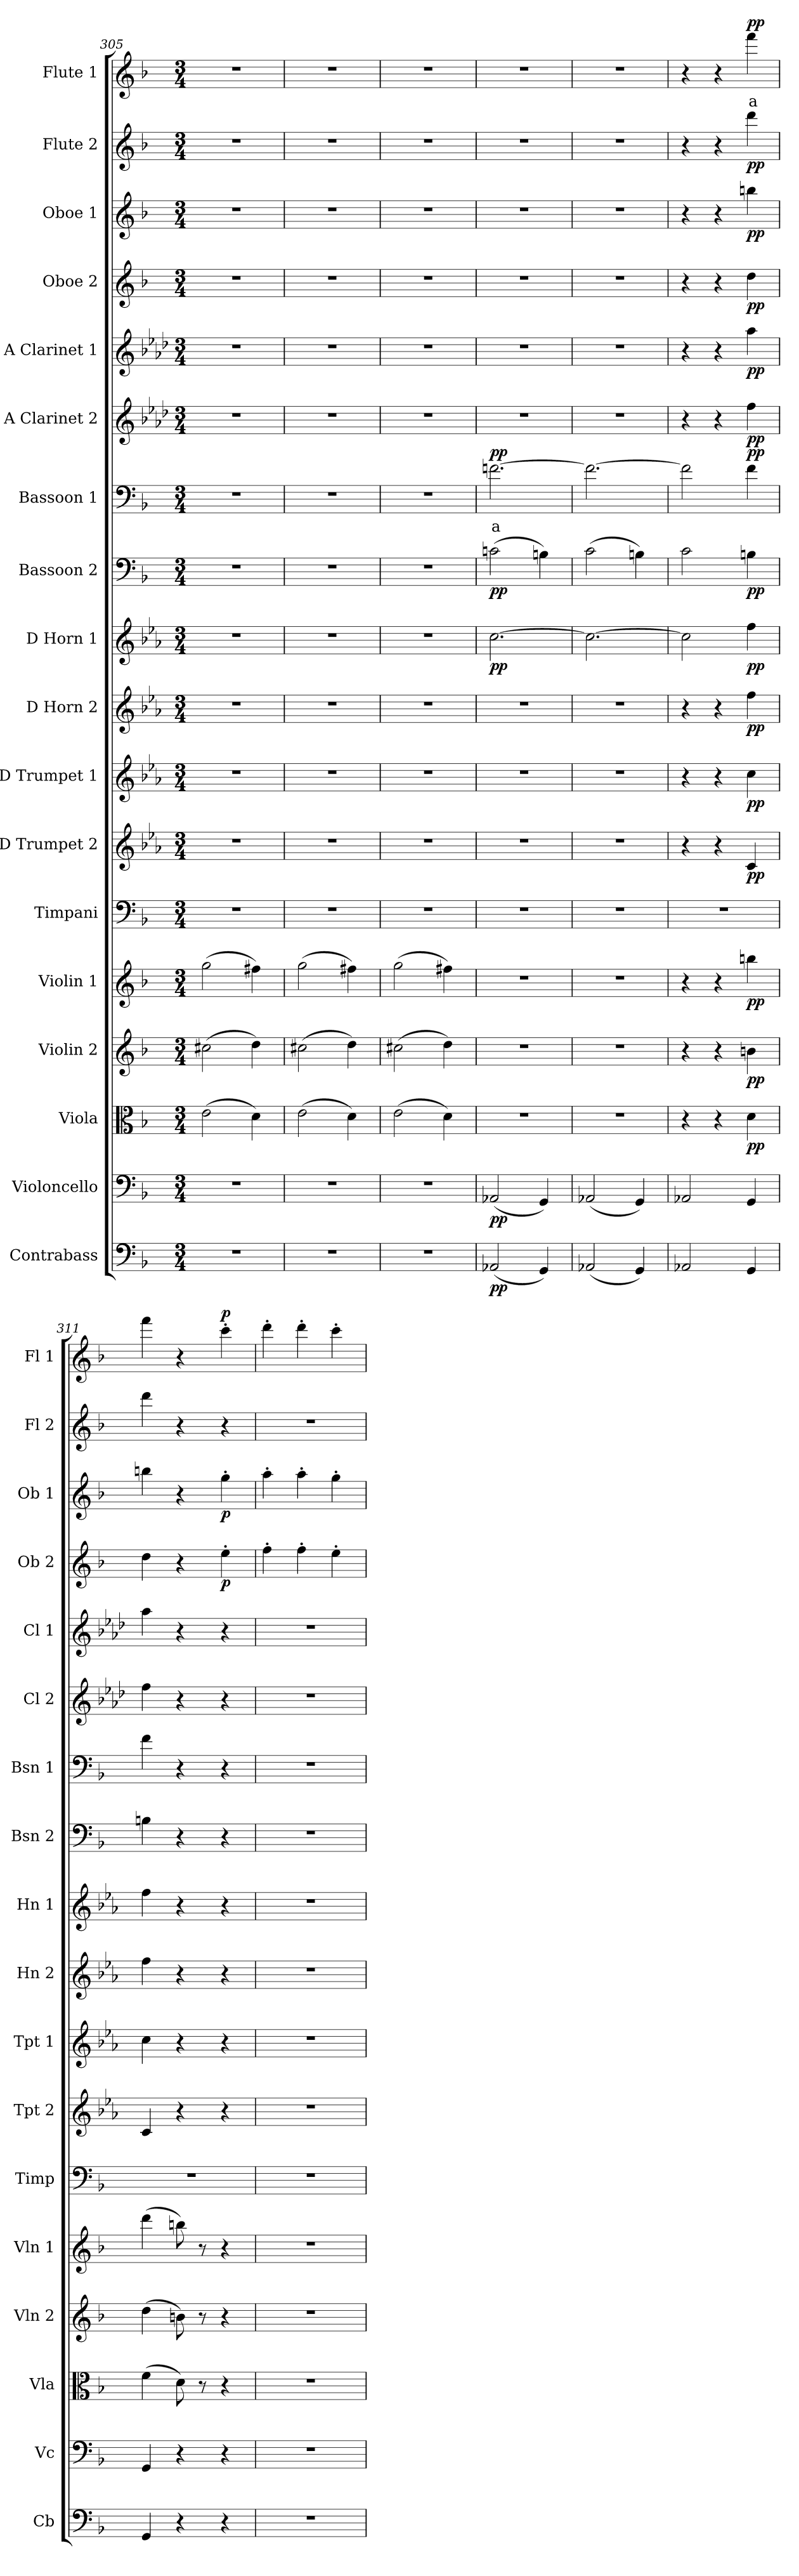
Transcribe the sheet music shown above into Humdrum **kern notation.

**kern	**dynam	**kern	**dynam	**kern	**dynam	**kern	**dynam	**kern	**dynam	**kern	**kern	**dynam	**kern	**dynam	**kern	**dynam	**kern	**dynam	**kern	**dynam	**kern	**text	**dynam	**kern	**dynam	**kern	**dynam	**kern	**dynam	**kern	**dynam	**kern	**dynam	**kern	**text	**dynam
*part18	*part18	*part17	*part17	*part16	*part16	*part15	*part15	*part14	*part14	*part13	*part12	*part12	*part11	*part11	*part10	*part10	*part9	*part9	*part8	*part8	*part7	*part7	*part7	*part6	*part6	*part5	*part5	*part4	*part4	*part3	*part3	*part2	*part2	*part1	*part1	*part1
*staff18	*staff18	*staff17	*staff17	*staff16	*staff16	*staff15	*staff15	*staff14	*staff14	*staff13	*staff12	*staff12	*staff11	*staff11	*staff10	*staff10	*staff9	*staff9	*staff8	*staff8	*staff7	*staff7	*staff7	*staff6	*staff6	*staff5	*staff5	*staff4	*staff4	*staff3	*staff3	*staff2	*staff2	*staff1	*staff1	*staff1
*I"Contrabass	*	*I"Violoncello	*	*I"Viola	*	*I"Violin 2	*	*I"Violin 1	*	*I"Timpani	*I"D Trumpet 2	*	*I"D Trumpet 1	*	*I"D Horn 2	*	*I"D Horn 1	*	*I"Bassoon 2	*	*I"Bassoon 1	*	*	*I"A Clarinet 2	*	*I"A Clarinet 1	*	*I"Oboe 2	*	*I"Oboe 1	*	*I"Flute 2	*	*I"Flute 1	*	*
*I'Cb	*	*I'Vc	*	*I'Vla	*	*I'Vln 2	*	*I'Vln 1	*	*I'Timp	*I'Tpt 2	*	*I'Tpt 1	*	*I'Hn 2	*	*I'Hn 1	*	*I'Bsn 2	*	*I'Bsn 1	*	*	*I'Cl 2	*	*I'Cl 1	*	*I'Ob 2	*	*I'Ob 1	*	*I'Fl 2	*	*I'Fl 1	*	*
*clefF4	*	*clefF4	*	*clefC3	*	*clefG2	*	*clefG2	*	*clefF4	*clefG2	*	*clefG2	*	*clefG2	*	*clefG2	*	*clefF4	*	*clefF4	*	*	*clefG2	*	*clefG2	*	*clefG2	*	*clefG2	*	*clefG2	*	*clefG2	*	*
*ITrd7c12	*	*	*	*	*	*	*	*	*	*	*ITrd-1c-2	*	*ITrd-1c-2	*	*ITrd6c10	*	*ITrd6c10	*	*	*	*	*	*	*ITrd2c3	*	*ITrd2c3	*	*	*	*	*	*	*	*	*	*
*k[b-]	*	*k[b-]	*	*k[b-]	*	*k[b-]	*	*k[b-]	*	*k[b-]	*k[b-]	*	*k[b-]	*	*k[b-]	*	*k[b-]	*	*k[b-]	*	*k[b-]	*	*	*k[b-]	*	*k[b-]	*	*k[b-]	*	*k[b-]	*	*k[b-]	*	*k[b-]	*	*
*M3/4	*	*M3/4	*	*M3/4	*	*M3/4	*	*M3/4	*	*M3/4	*M3/4	*	*M3/4	*	*M3/4	*	*M3/4	*	*M3/4	*	*M3/4	*	*	*M3/4	*	*M3/4	*	*M3/4	*	*M3/4	*	*M3/4	*	*M3/4	*	*
=305	=305	=305	=305	=305	=305	=305	=305	=305	=305	=305	=305	=305	=305	=305	=305	=305	=305	=305	=305	=305	=305	=305	=305	=305	=305	=305	=305	=305	=305	=305	=305	=305	=305	=305	=305	=305
2.r	.	2.r	.	(2e\	.	(2cc#X\	.	(2gg\	.	2.r	2.r	.	2.r	.	2.r	.	2.r	.	2.r	.	2.r	.	.	2.r	.	2.r	.	2.r	.	2.r	.	2.r	.	2.r	.	.
.	.	.	.	4d\)	.	4dd\)	.	4ff#X\)	.	.	.	.	.	.	.	.	.	.	.	.	.	.	.	.	.	.	.	.	.	.	.	.	.	.	.	.
=306	=306	=306	=306	=306	=306	=306	=306	=306	=306	=306	=306	=306	=306	=306	=306	=306	=306	=306	=306	=306	=306	=306	=306	=306	=306	=306	=306	=306	=306	=306	=306	=306	=306	=306	=306	=306
2.r	.	2.r	.	(2e\	.	(2cc#X\	.	(2gg\	.	2.r	2.r	.	2.r	.	2.r	.	2.r	.	2.r	.	2.r	.	.	2.r	.	2.r	.	2.r	.	2.r	.	2.r	.	2.r	.	.
.	.	.	.	4d\)	.	4dd\)	.	4ff#X\)	.	.	.	.	.	.	.	.	.	.	.	.	.	.	.	.	.	.	.	.	.	.	.	.	.	.	.	.
=307	=307	=307	=307	=307	=307	=307	=307	=307	=307	=307	=307	=307	=307	=307	=307	=307	=307	=307	=307	=307	=307	=307	=307	=307	=307	=307	=307	=307	=307	=307	=307	=307	=307	=307	=307	=307
2.r	.	2.r	.	(2e\	.	(2cc#X\	.	(2gg\	.	2.r	2.r	.	2.r	.	2.r	.	2.r	.	2.r	.	2.r	.	.	2.r	.	2.r	.	2.r	.	2.r	.	2.r	.	2.r	.	.
.	.	.	.	4d\)	.	4dd\)	.	4ff#X\)	.	.	.	.	.	.	.	.	.	.	.	.	.	.	.	.	.	.	.	.	.	.	.	.	.	.	.	.
=308	=308	=308	=308	=308	=308	=308	=308	=308	=308	=308	=308	=308	=308	=308	=308	=308	=308	=308	=308	=308	=308	=308	=308	=308	=308	=308	=308	=308	=308	=308	=308	=308	=308	=308	=308	=308
!	!LO:DY:b	!	!LO:DY:b	!	!	!	!	!	!	!	!	!	!	!	!	!	!	!LO:DY:b	!	!LO:DY:b	!	!LO:LY:b:color=#FF0000	!LO:DY:b	!	!	!	!	!	!	!	!	!	!	!	!	!
(2AAA-X/	pp	(2AA-X/	pp	2.r	.	2.r	.	2.r	.	2.r	2.r	.	2.r	.	2.r	.	[2.d\	pp	(2cn\	pp	[2.fn\	a	pp	2.r	.	2.r	.	2.r	.	2.r	.	2.r	.	2.r	.	.
4GGG/)	.	4GG/)	.	.	.	.	.	.	.	.	.	.	.	.	.	.	.	.	4Bn\)	.	.	.	.	.	.	.	.	.	.	.	.	.	.	.	.	.
=309	=309	=309	=309	=309	=309	=309	=309	=309	=309	=309	=309	=309	=309	=309	=309	=309	=309	=309	=309	=309	=309	=309	=309	=309	=309	=309	=309	=309	=309	=309	=309	=309	=309	=309	=309	=309
(2AAA-X/	.	(2AA-X/	.	2.r	.	2.r	.	2.r	.	2.r	2.r	.	2.r	.	2.r	.	2.d\_	.	(2c\	.	2.f\_	.	.	2.r	.	2.r	.	2.r	.	2.r	.	2.r	.	2.r	.	.
4GGG/)	.	4GG/)	.	.	.	.	.	.	.	.	.	.	.	.	.	.	.	.	4Bn\)	.	.	.	.	.	.	.	.	.	.	.	.	.	.	.	.	.
=310	=310	=310	=310	=310	=310	=310	=310	=310	=310	=310	=310	=310	=310	=310	=310	=310	=310	=310	=310	=310	=310	=310	=310	=310	=310	=310	=310	=310	=310	=310	=310	=310	=310	=310	=310	=310
2AAA-X/	.	2AA-X/	.	4r	.	4r	.	4r	.	2.r	4r	.	4r	.	4r	.	2d\]	.	2c\	.	2f\]	.	.	4r	.	4r	.	4r	.	4r	.	4r	.	4r	.	.
.	.	.	.	4r	.	4r	.	4r	.	.	4r	.	4r	.	4r	.	.	.	.	.	.	.	.	4r	.	4r	.	4r	.	4r	.	4r	.	4r	.	.
!	!	!	!	!	!LO:DY:b	!	!LO:DY:b	!	!LO:DY:b	!	!	!LO:DY:b	!	!LO:DY:b	!	!LO:DY:b	!	!LO:DY:b	!	!LO:DY:b	!	!	!LO:DY:b	!	!LO:DY:b	!	!LO:DY:b	!	!LO:DY:b	!	!LO:DY:b	!	!LO:DY:b	!	!LO:LY:b:color=#FF0000	!LO:DY:b
4GGG/	.	4GG/	.	4d\	pp	4bn\	pp	4bbn\	pp	.	4d/	pp	4dd\	pp	4g\	pp	4g\	pp	4Bn\	pp	4f\	.	pp	4dd\	pp	4ff\	pp	4dd\	pp	4bbn\	pp	4ddd\	pp	4fff\	a	pp
=311	=311	=311	=311	=311	=311	=311	=311	=311	=311	=311	=311	=311	=311	=311	=311	=311	=311	=311	=311	=311	=311	=311	=311	=311	=311	=311	=311	=311	=311	=311	=311	=311	=311	=311	=311	=311
4GGG/	.	4GG/	.	(4f\	.	(4dd\	.	(4ddd\	.	2.r	4d/	.	4dd\	.	4g\	.	4g\	.	4Bn\	.	4f\	.	.	4dd\	.	4ff\	.	4dd\	.	4bbn\	.	4ddd\	.	4fff\	.	.
4r	.	4r	.	8d\)	.	8bn\)	.	8bbn\)	.	.	4r	.	4r	.	4r	.	4r	.	4r	.	4r	.	.	4r	.	4r	.	4r	.	4r	.	4r	.	4r	.	.
.	.	.	.	8r	.	8r	.	8r	.	.	.	.	.	.	.	.	.	.	.	.	.	.	.	.	.	.	.	.	.	.	.	.	.	.	.	.
!	!	!	!	!	!	!	!	!	!	!	!	!	!	!	!	!	!	!	!	!	!	!	!	!	!	!	!	!	!LO:DY:b	!	!LO:DY:b	!	!	!	!	!LO:DY:b
4r	.	4r	.	4r	.	4r	.	4r	.	.	4r	.	4r	.	4r	.	4r	.	4r	.	4r	.	.	4r	.	4r	.	4ee'\	p	4gg'\	p	4r	.	4ccc'\	.	p
!!LO:PB:g=z
=312	=312	=312	=312	=312	=312	=312	=312	=312	=312	=312	=312	=312	=312	=312	=312	=312	=312	=312	=312	=312	=312	=312	=312	=312	=312	=312	=312	=312	=312	=312	=312	=312	=312	=312	=312	=312
2.r	.	2.r	.	2.r	.	2.r	.	2.r	.	2.r	2.r	.	2.r	.	2.r	.	2.r	.	2.r	.	2.r	.	.	2.r	.	2.r	.	4ff'\	.	4aa'\	.	2.r	.	4ddd'\	.	.
.	.	.	.	.	.	.	.	.	.	.	.	.	.	.	.	.	.	.	.	.	.	.	.	.	.	.	.	4ff'\	.	4aa'\	.	.	.	4ddd'\	.	.
.	.	.	.	.	.	.	.	.	.	.	.	.	.	.	.	.	.	.	.	.	.	.	.	.	.	.	.	4ee'\	.	4gg'\	.	.	.	4ccc'\	.	.
=	=	=	=	=	=	=	=	=	=	=	=	=	=	=	=	=	=	=	=	=	=	=	=	=	=	=	=	=	=	=	=	=	=	=	=	=
*-	*-	*-	*-	*-	*-	*-	*-	*-	*-	*-	*-	*-	*-	*-	*-	*-	*-	*-	*-	*-	*-	*-	*-	*-	*-	*-	*-	*-	*-	*-	*-	*-	*-	*-	*-	*-
